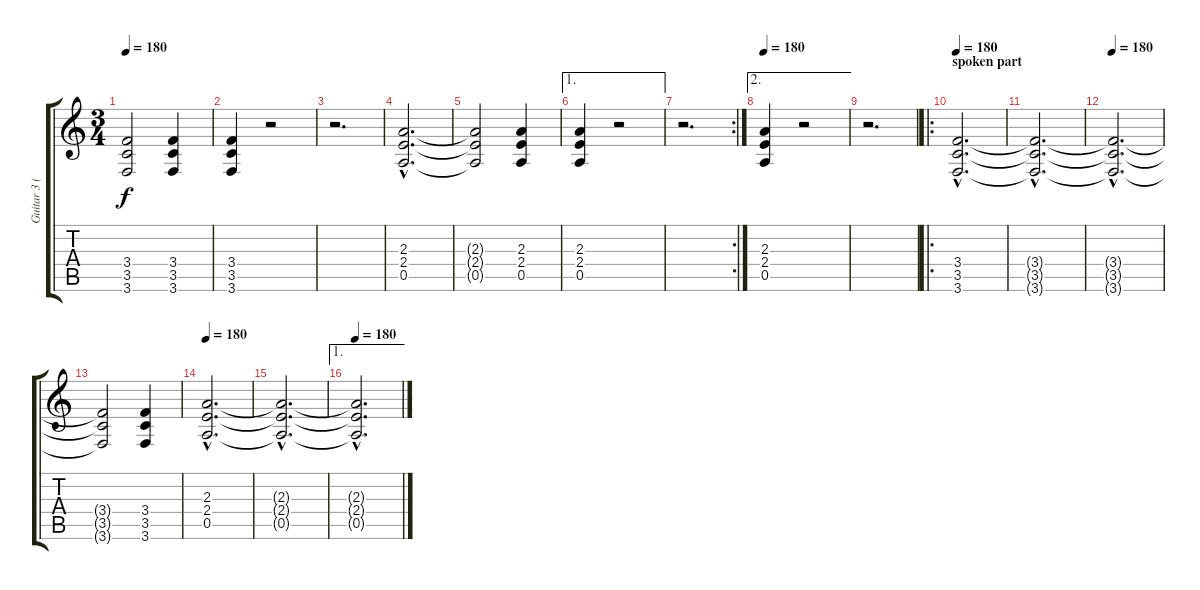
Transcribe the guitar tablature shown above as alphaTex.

\track ("Guitar 3 (Drop D)" "Guitar 3 (") {instrument distortionguitar}
\staff {score tabs}
\tuning (E4 B3 G3 D3 A2 D2) {hide}
\ts (3 4)
\tempo 180
\clef g2
\ks c
(3.4{t} 3.5{t} 3.6{t}).2{dy f} (3.4 3.5 3.6).4 |
(3.4 3.5 3.6).4 r.2 |
r.2{d} |
(2.3{hac} 2.4{hac} 0.5{hac}).2{d} |
(2.3{t} 2.4{t} 0.5{t}).2 (2.3 2.4 0.5).4 |
\ae 1
(2.3 2.4 0.5).4 r.2 |
\rc 2
r.2{d} |
\ae 2
\tempo 180
(2.3 2.4 0.5).4 r.2 |
r.2{d} |
\ro
\section ("" "spoken part")
\tempo 180
(3.4{hac} 3.5{hac} 3.6{hac}).2{d} |
(3.4{hac t} 3.5{hac t} 3.6{hac t}).2{d} |
\tempo 180
(3.4{hac t} 3.5{hac t} 3.6{hac t}).2{d} |
(3.4{t} 3.5{t} 3.6{t}).2 (3.4 3.5 3.6).4 |
\tempo 180
(2.3{hac} 2.4{hac} 0.5{hac}).2{d} |
(2.3{hac t} 2.4{hac t} 0.5{hac t}).2{d} |
\ae 1
\tempo 180
(2.3{hac t} 2.4{hac t} 0.5{hac t}).2{d}
